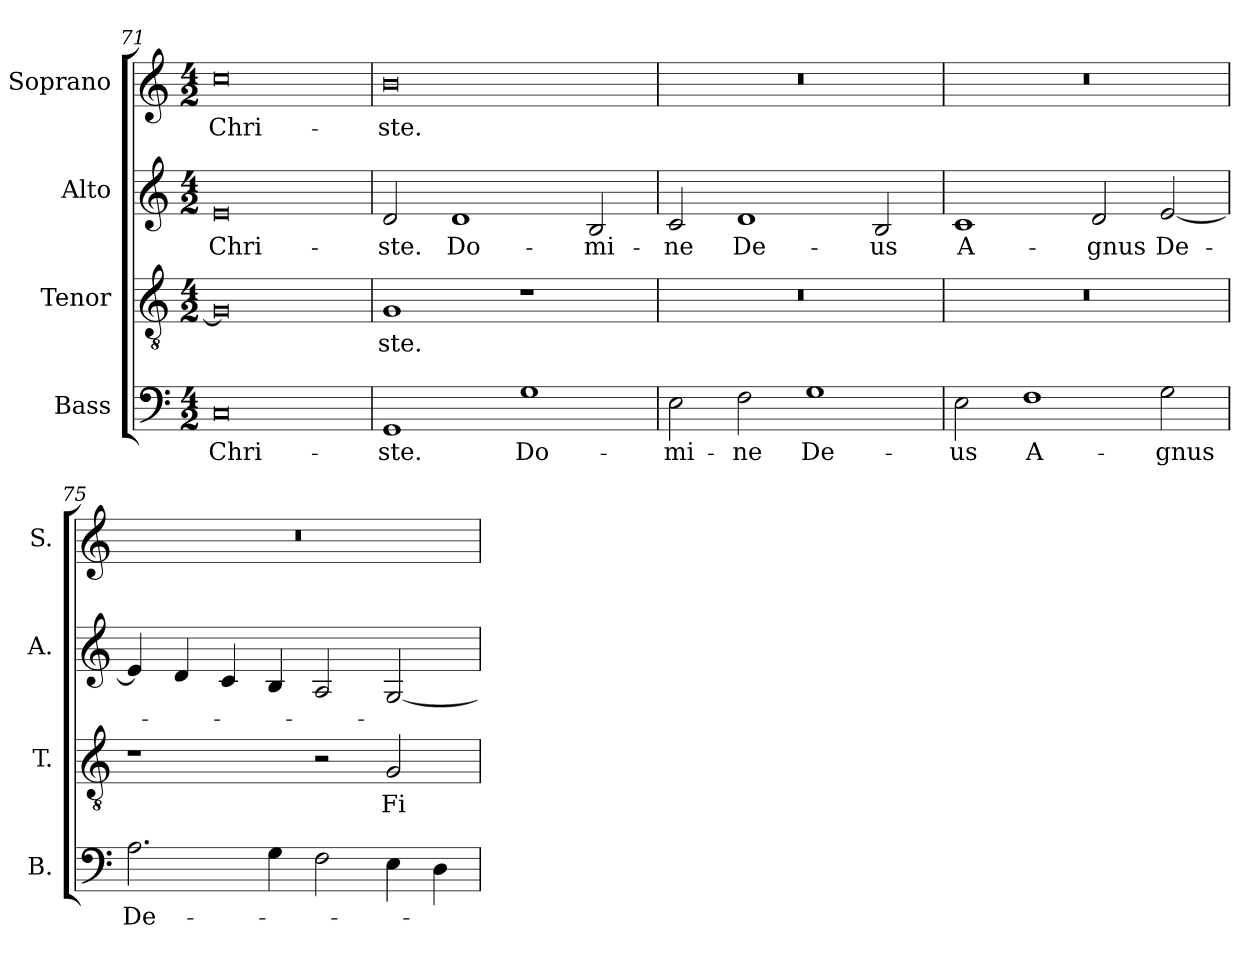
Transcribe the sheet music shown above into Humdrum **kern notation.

**kern	**text	**kern	**text	**kern	**text	**kern	**text
*part4	*part4	*part3	*part3	*part2	*part2	*part1	*part1
*staff4	*staff4	*staff3	*staff3	*staff2	*staff2	*staff1	*staff1
*I"Bass	*	*I"Tenor	*	*I"Alto	*	*I"Soprano	*
*I'B.	*	*I'T.	*	*I'A.	*	*I'S.	*
*clefF4	*	*clefGv2	*	*clefG2	*	*clefG2	*
*	*	*ITrd7c12	*	*	*	*	*
*k[]	*	*k[]	*	*k[]	*	*k[]	*
*C:	*	*C:	*	*C:	*	*C:	*
*M4/2	*	*M4/2	*	*M4/2	*	*M4/2	*
=71	=71	=71	=71	=71	=71	=71	=71
!	!LO:LY:b:color=#000000	!	!	!	!	!	!
!	!	!	!	!	!LO:LY:b:color=#000000	!	!
!	!	!	!	!	!	!	!LO:LY:b:color=#000000
0Ci	Chri-	0GGi]	.	0ei	Chri-	0cci	Chri-
=72	=72	=72	=72	=72	=72	=72	=72
!	!LO:LY:b:color=#000000	!	!	!	!	!	!
!	!	!	!LO:LY:b:color=#000000	!	!	!	!
!	!	!	!	!	!LO:LY:b:color=#000000	!	!
!	!	!	!	!	!	!	!LO:LY:b:color=#000000
1GGi	-ste.	1GGi	-ste.	2di/	-ste.	0bi	-ste.
!	!	!	!	!	!LO:LY:b:color=#000000	!	!
.	.	.	.	1di	Do-	.	.
!	!LO:LY:b:color=#000000	!	!	!	!	!	!
1Gi	Do-	1r	.	.	.	.	.
!	!	!	!	!	!LO:LY:b:color=#000000	!	!
.	.	.	.	2Bi/	-mi-	.	.
!!LO:PB:g=z
=73	=73	=73	=73	=73	=73	=73	=73
!	!LO:LY:b:color=#000000	!LO:N:vis=1	!	!	!	!	!
!	!	!	!	!	!LO:LY:b:color=#000000	!LO:N:vis=1	!
2Ei\	-mi-	0r	.	2ci/	-ne	0r	.
!	!LO:LY:b:color=#000000	!	!	!	!	!	!
!	!	!	!	!	!LO:LY:b:color=#000000	!	!
2Fi\	-ne	.	.	1di	De-	.	.
!	!LO:LY:b:color=#000000	!	!	!	!	!	!
1Gi	De-	.	.	.	.	.	.
!	!	!	!	!	!LO:LY:b:color=#000000	!	!
.	.	.	.	2Bi/	-us	.	.
=74	=74	=74	=74	=74	=74	=74	=74
!	!LO:LY:b:color=#000000	!LO:N:vis=1	!	!	!	!	!
!	!	!	!	!	!LO:LY:b:color=#000000	!LO:N:vis=1	!
2Ei\	-us	0r	.	1ci	A-	0r	.
!	!LO:LY:b:color=#000000	!	!	!	!	!	!
1Fi	A-	.	.	.	.	.	.
!	!	!	!	!	!LO:LY:b:color=#000000	!	!
.	.	.	.	2di/	-gnus	.	.
!	!LO:LY:b:color=#000000	!	!	!	!	!	!
!	!	!	!	!	!LO:LY:b:color=#000000	!	!
2Gi\	-gnus	.	.	[2ei/	De-	.	.
=75	=75	=75	=75	=75	=75	=75	=75
!	!LO:LY:b:color=#000000	!	!	!	!	!LO:N:vis=1	!
2.Ai\	De-	1r	.	4ei/]	.	0r	.
.	.	.	.	4di/	.	.	.
.	.	.	.	4ci/	.	.	.
4Gi\	.	.	.	4Bi/	.	.	.
2Fi\	.	2r	.	2Ai/	.	.	.
!	!	!	!LO:LY:b:color=#000000	!	!	!	!
4Ei\	.	2GGi/	Fi-	[2Gi/	.	.	.
4Di\	.	.	.	.	.	.	.
=	=	=	=	=	=	=	=
*-	*-	*-	*-	*-	*-	*-	*-
